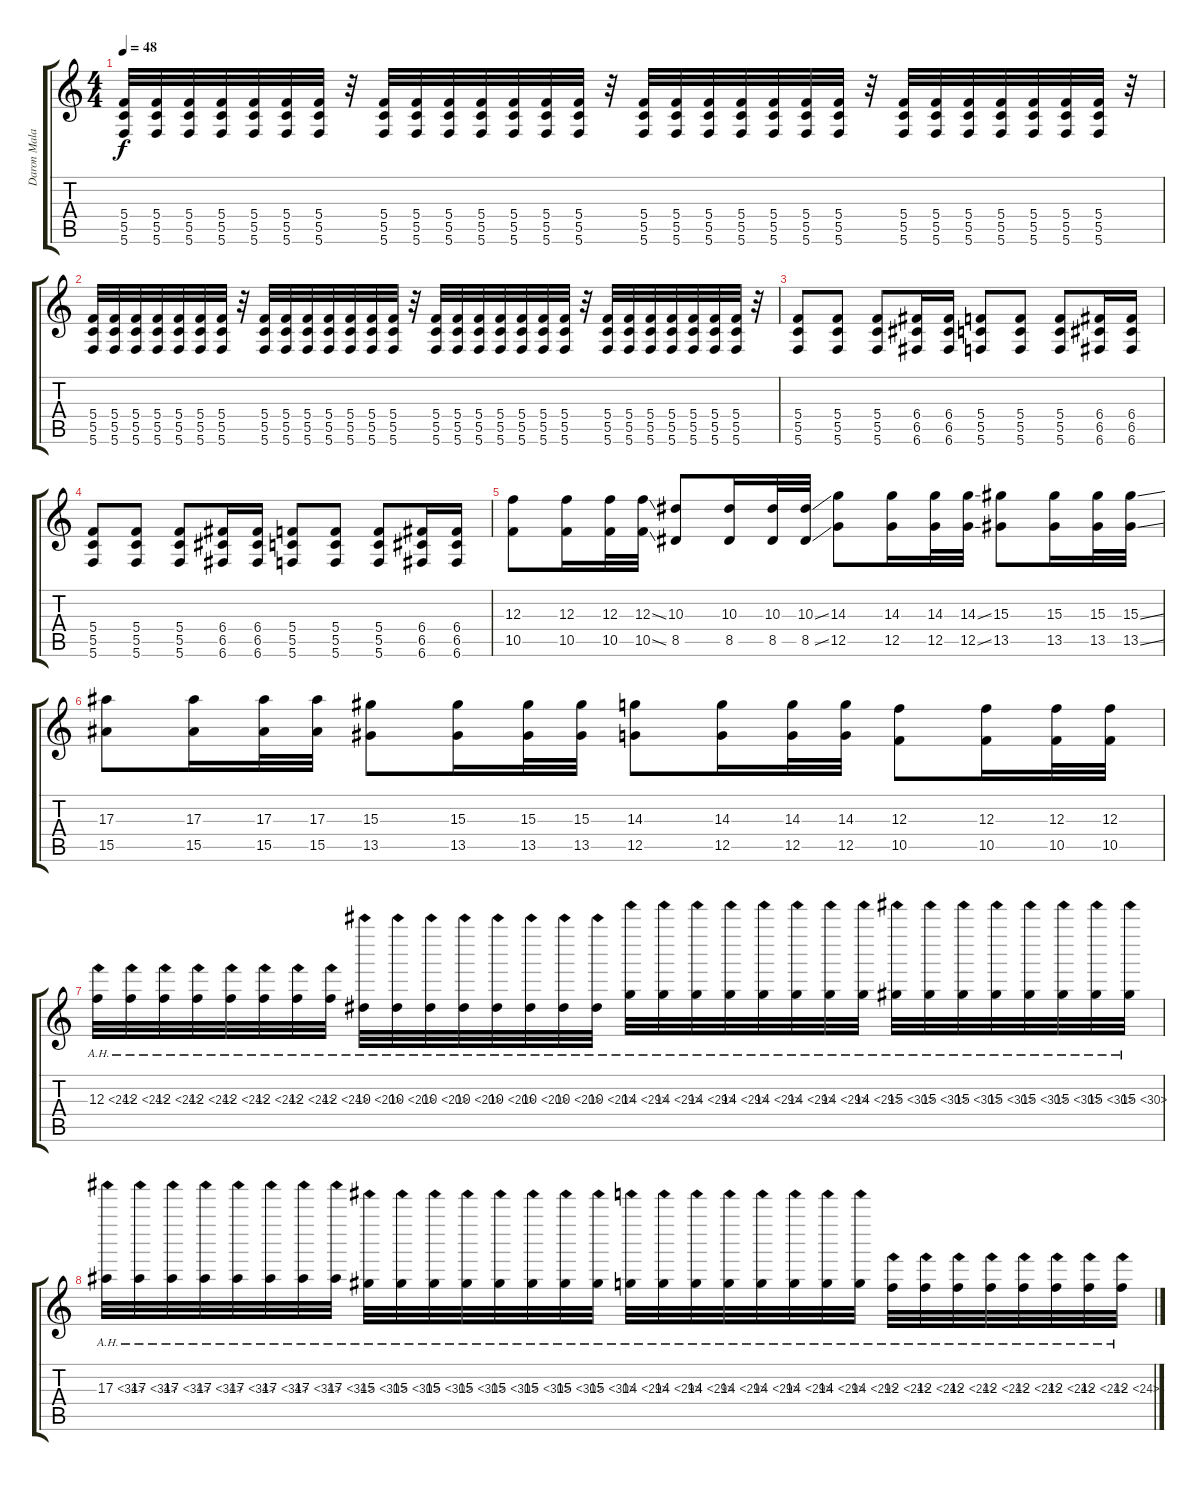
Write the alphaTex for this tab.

\track ("Daron Malakian: Guitar Distortion" "Daron Mala") {instrument distortionguitar}
\staff {score tabs}
\tuning (D4 A3 F3 C3 G2 C2) {hide}
\ts (4 4)
\tempo 48
\clef g2
\ks c
(5.4 5.5 5.6).32{dy f} (5.4 5.5 5.6).32 (5.4 5.5 5.6).32 (5.4 5.5 5.6).32 (5.4 5.5 5.6).32 (5.4 5.5 5.6).32 (5.4 5.5 5.6).32 r.32 (5.4 5.5 5.6).32 (5.4 5.5 5.6).32 (5.4 5.5 5.6).32 (5.4 5.5 5.6).32 (5.4 5.5 5.6).32 (5.4 5.5 5.6).32 (5.4 5.5 5.6).32 r.32 (5.4 5.5 5.6).32 (5.4 5.5 5.6).32 (5.4 5.5 5.6).32 (5.4 5.5 5.6).32 (5.4 5.5 5.6).32 (5.4 5.5 5.6).32 (5.4 5.5 5.6).32 r.32 (5.4 5.5 5.6).32 (5.4 5.5 5.6).32 (5.4 5.5 5.6).32 (5.4 5.5 5.6).32 (5.4 5.5 5.6).32 (5.4 5.5 5.6).32 (5.4 5.5 5.6).32 r.32 |
(5.4 5.5 5.6).32 (5.4 5.5 5.6).32 (5.4 5.5 5.6).32 (5.4 5.5 5.6).32 (5.4 5.5 5.6).32 (5.4 5.5 5.6).32 (5.4 5.5 5.6).32 r.32 (5.4 5.5 5.6).32 (5.4 5.5 5.6).32 (5.4 5.5 5.6).32 (5.4 5.5 5.6).32 (5.4 5.5 5.6).32 (5.4 5.5 5.6).32 (5.4 5.5 5.6).32 r.32 (5.4 5.5 5.6).32 (5.4 5.5 5.6).32 (5.4 5.5 5.6).32 (5.4 5.5 5.6).32 (5.4 5.5 5.6).32 (5.4 5.5 5.6).32 (5.4 5.5 5.6).32 r.32 (5.4 5.5 5.6).32 (5.4 5.5 5.6).32 (5.4 5.5 5.6).32 (5.4 5.5 5.6).32 (5.4 5.5 5.6).32 (5.4 5.5 5.6).32 (5.4 5.5 5.6).32 r.32 |
(5.4 5.5 5.6).8 (5.4 5.5 5.6).8 (5.4 5.5 5.6).8 (6.4 6.5 6.6).16 (6.4 6.5 6.6).16 (5.4 5.5 5.6).8 (5.4 5.5 5.6).8 (5.4 5.5 5.6).8 (6.4 6.5 6.6).16 (6.4 6.5 6.6).16 |
(5.4 5.5 5.6).8 (5.4 5.5 5.6).8 (5.4 5.5 5.6).8 (6.4 6.5 6.6).16 (6.4 6.5 6.6).16 (5.4 5.5 5.6).8 (5.4 5.5 5.6).8 (5.4 5.5 5.6).8 (6.4 6.5 6.6).16 (6.4 6.5 6.6).16 |
(12.3 10.5).8 (12.3 10.5).16 (12.3 10.5).32 (12.3{ss} 10.5{ss}).32 (10.3 8.5).8 (10.3 8.5).16 (10.3 8.5).32 (10.3{ss} 8.5{ss}).32 (14.3 12.5).8 (14.3 12.5).16 (14.3 12.5).32 (14.3{ss} 12.5{ss}).32 (15.3 13.5).8 (15.3 13.5).16 (15.3 13.5).32 (15.3{ss} 13.5{ss}).32 |
(17.3 15.5).8 (17.3 15.5).16 (17.3 15.5).32 (17.3 15.5).32 (15.3 13.5).8 (15.3 13.5).16 (15.3 13.5).32 (15.3 13.5).32 (14.3 12.5).8 (14.3 12.5).16 (14.3 12.5).32 (14.3 12.5).32 (12.3 10.5).8 (12.3 10.5).16 (12.3 10.5).32 (12.3 10.5).32 |
12.3{ah 12}.32 12.3{ah 12}.32 12.3{ah 12}.32 12.3{ah 12}.32 12.3{ah 12}.32 12.3{ah 12}.32 12.3{ah 12}.32 12.3{ah 12}.32 10.3{ah 10}.32 10.3{ah 10}.32 10.3{ah 10}.32 10.3{ah 10}.32 10.3{ah 10}.32 10.3{ah 10}.32 10.3{ah 10}.32 10.3{ah 10}.32 14.3{ah 15}.32 14.3{ah 15}.32 14.3{ah 15}.32 14.3{ah 15}.32 14.3{ah 15}.32 14.3{ah 15}.32 14.3{ah 15}.32 14.3{ah 15}.32 15.3{ah 15}.32 15.3{ah 15}.32 15.3{ah 15}.32 15.3{ah 15}.32 15.3{ah 15}.32 15.3{ah 15}.32 15.3{ah 15}.32 15.3{ah 15}.32 |
17.3{ah 17}.32 17.3{ah 17}.32 17.3{ah 17}.32 17.3{ah 17}.32 17.3{ah 17}.32 17.3{ah 17}.32 17.3{ah 17}.32 17.3{ah 17}.32 15.3{ah 15}.32 15.3{ah 15}.32 15.3{ah 15}.32 15.3{ah 15}.32 15.3{ah 15}.32 15.3{ah 15}.32 15.3{ah 15}.32 15.3{ah 15}.32 14.3{ah 15}.32 14.3{ah 15}.32 14.3{ah 15}.32 14.3{ah 15}.32 14.3{ah 15}.32 14.3{ah 15}.32 14.3{ah 15}.32 14.3{ah 15}.32 12.3{ah 12}.32 12.3{ah 12}.32 12.3{ah 12}.32 12.3{ah 12}.32 12.3{ah 12}.32 12.3{ah 12}.32 12.3{ah 12}.32 12.3{ah 12}.32
